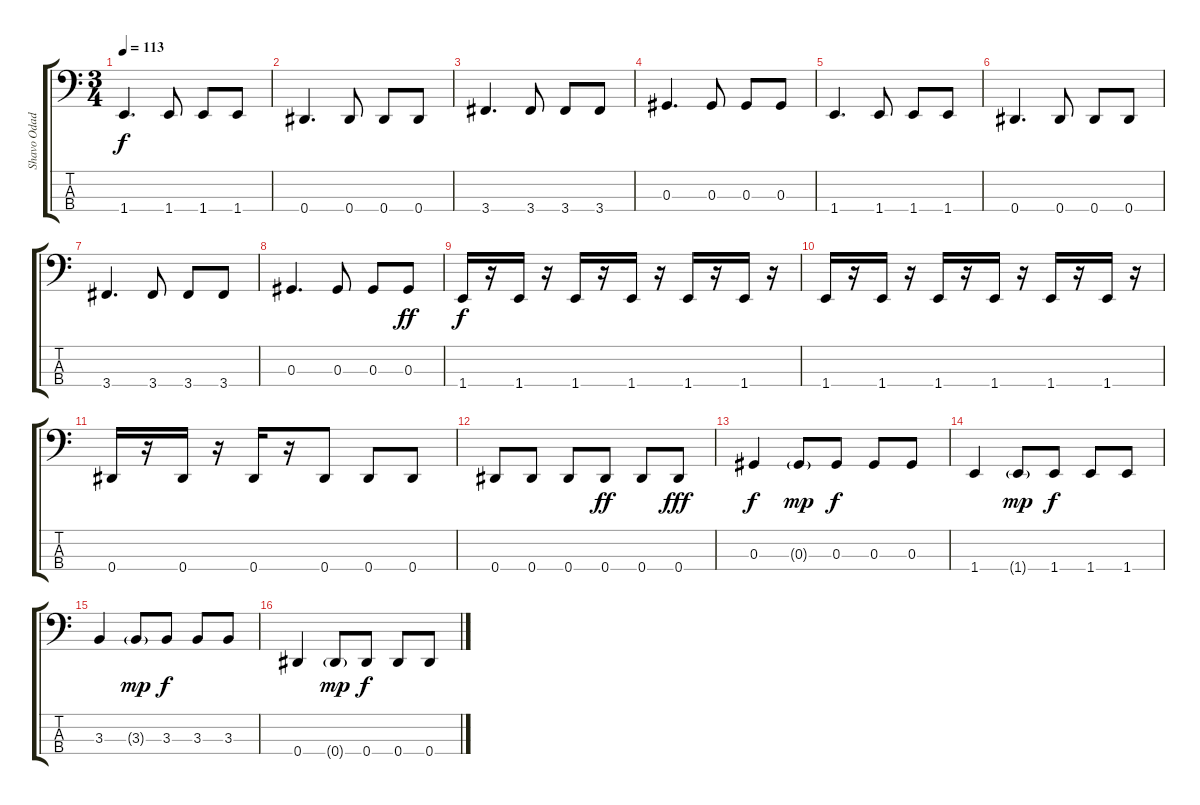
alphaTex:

\track ("Shavo Odadjian" "Shavo Odad") {instrument electricbasspick}
\staff {score tabs}
\tuning (Gb2 Db2 Ab1 Eb1) {hide}
\ts (3 4)
\tempo 113
\clef f4
\ks c
1.4.4{d dy f} 1.4.8 1.4.8 1.4.8 |
0.4.4{d} 0.4.8 0.4.8 0.4.8 |
3.4.4{d} 3.4.8 3.4.8 3.4.8 |
0.3.4{d} 0.3.8 0.3.8 0.3.8 |
1.4.4{d} 1.4.8 1.4.8 1.4.8 |
0.4.4{d} 0.4.8 0.4.8 0.4.8 |
3.4.4{d} 3.4.8 3.4.8 3.4.8 |
0.3.4{d} 0.3.8 0.3.8 0.3.8{dy ff} |
1.4.16{dy f} r.16 1.4.16 r.16 1.4.16 r.16 1.4.16 r.16 1.4.16 r.16 1.4.16 r.16 |
1.4.16 r.16 1.4.16 r.16 1.4.16 r.16 1.4.16 r.16 1.4.16 r.16 1.4.16 r.16 |
0.4.16 r.16 0.4.16 r.16 0.4.16 r.16 0.4.8 0.4.8 0.4.8 |
0.4.8 0.4.8 0.4.8 0.4.8{dy ff} 0.4.8 0.4.8{dy fff} |
0.3.4{dy f} 0.3{g}.8{dy mp} 0.3.8{dy f} 0.3.8 0.3.8 |
1.4.4 1.4{g}.8{dy mp} 1.4.8{dy f} 1.4.8 1.4.8 |
3.3.4 3.3{g}.8{dy mp} 3.3.8{dy f} 3.3.8 3.3.8 |
0.4.4 0.4{g}.8{dy mp} 0.4.8{dy f} 0.4.8 0.4.8
